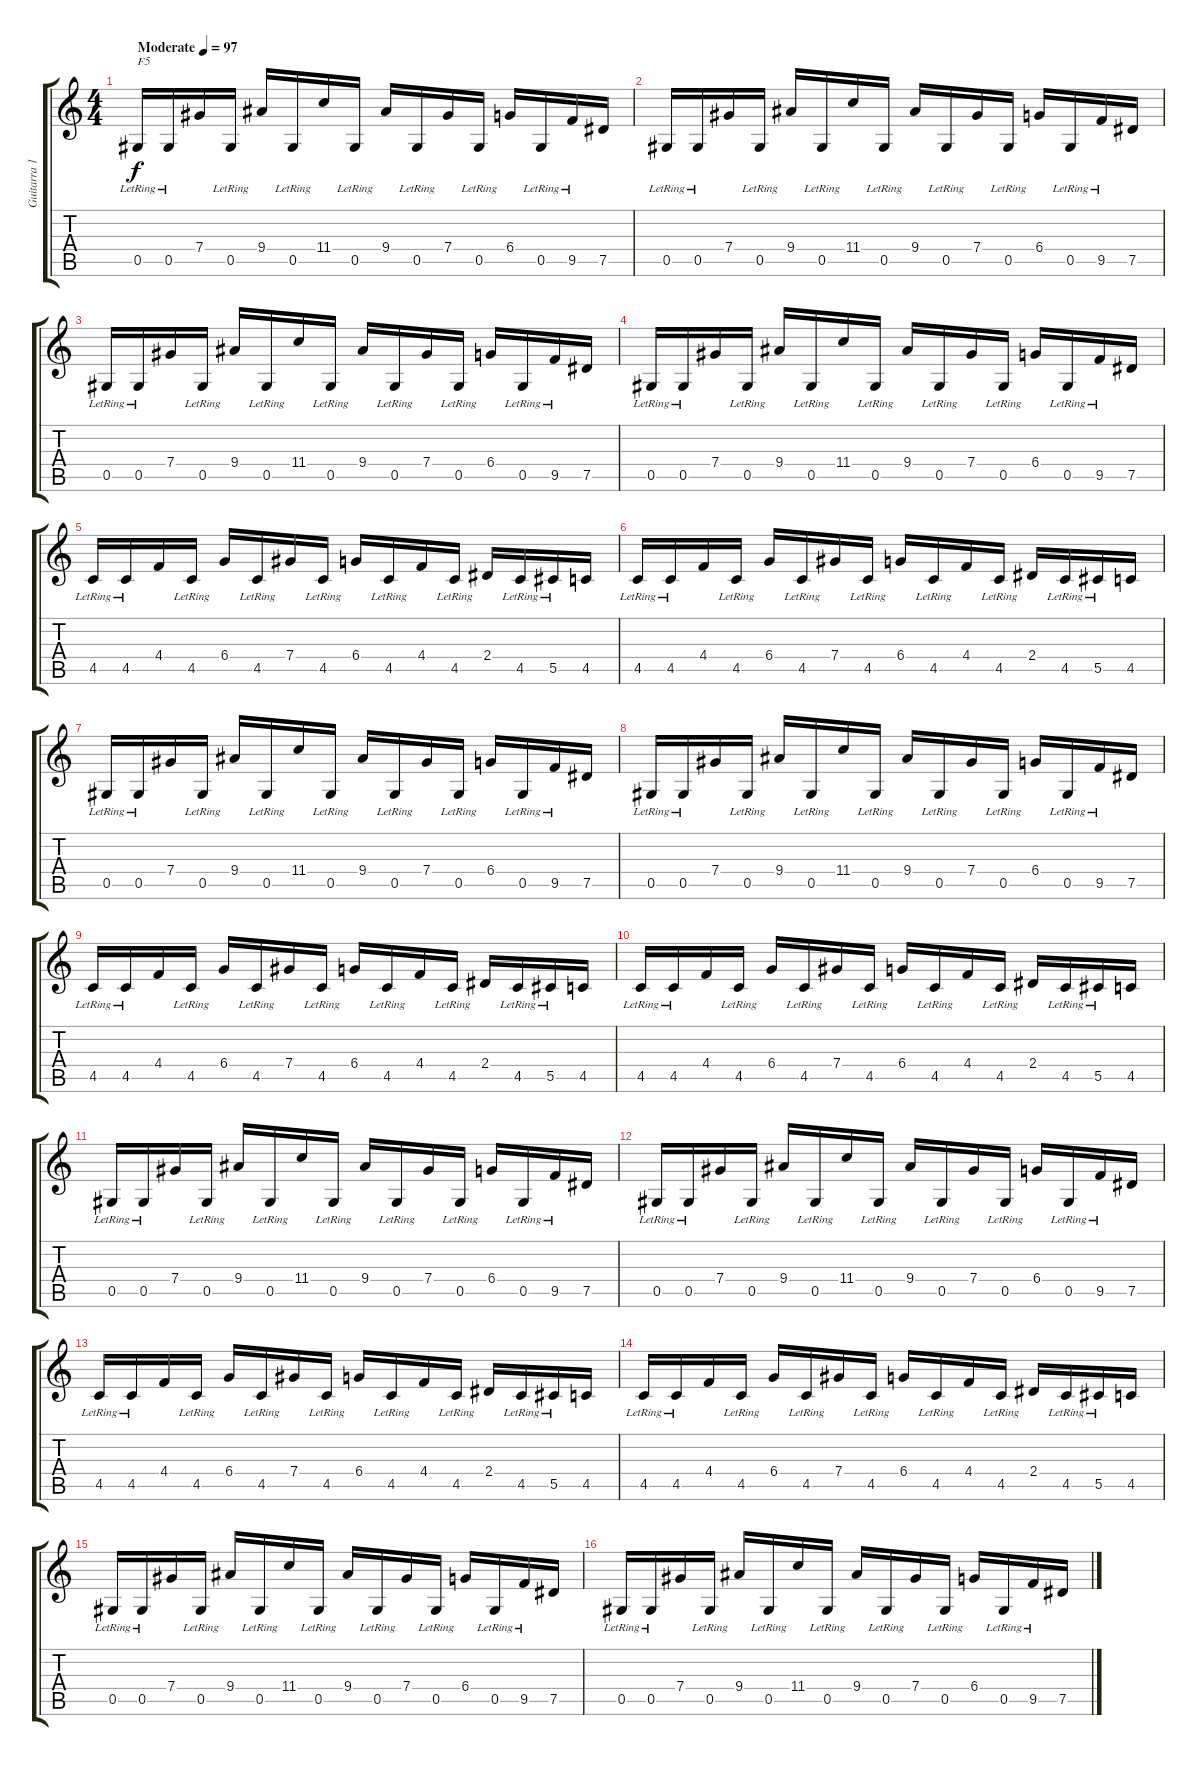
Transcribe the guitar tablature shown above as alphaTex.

\track ("Guitarra 1" "Guitarra 1") {instrument electricguitarjazz}
\staff {score tabs}
\tuning (Eb4 Bb3 Gb3 Db3 Ab2 Eb2) {hide}
\ts (4 4)
\tempo (97 "Moderate")
\clef g2
\ks c
0.5{lr}.16{txt "F5" dy f instrument electricguitarjazz} 0.5{lr}.16 7.4.16 0.5{lr}.16 9.4.16 0.5{lr}.16 11.4.16 0.5{lr}.16 9.4.16 0.5{lr}.16 7.4.16 0.5{lr}.16 6.4.16 0.5{lr}.16 9.5{lr}.16 7.5.16 |
0.5{lr}.16 0.5{lr}.16 7.4.16 0.5{lr}.16 9.4.16 0.5{lr}.16 11.4.16 0.5{lr}.16 9.4.16 0.5{lr}.16 7.4.16 0.5{lr}.16 6.4.16 0.5{lr}.16 9.5{lr}.16 7.5.16 |
0.5{lr}.16 0.5{lr}.16 7.4.16 0.5{lr}.16 9.4.16 0.5{lr}.16 11.4.16 0.5{lr}.16 9.4.16 0.5{lr}.16 7.4.16 0.5{lr}.16 6.4.16 0.5{lr}.16 9.5{lr}.16 7.5.16 |
0.5{lr}.16 0.5{lr}.16 7.4.16 0.5{lr}.16 9.4.16 0.5{lr}.16 11.4.16 0.5{lr}.16 9.4.16 0.5{lr}.16 7.4.16 0.5{lr}.16 6.4.16 0.5{lr}.16 9.5{lr}.16 7.5.16 |
4.5{lr}.16 4.5{lr}.16 4.4.16 4.5{lr}.16 6.4.16 4.5{lr}.16 7.4.16 4.5{lr}.16 6.4.16 4.5{lr}.16 4.4.16 4.5{lr}.16 2.4.16 4.5{lr}.16 5.5{lr}.16 4.5.16 |
4.5{lr}.16 4.5{lr}.16 4.4.16 4.5{lr}.16 6.4.16 4.5{lr}.16 7.4.16 4.5{lr}.16 6.4.16 4.5{lr}.16 4.4.16 4.5{lr}.16 2.4.16 4.5{lr}.16 5.5{lr}.16 4.5.16 |
0.5{lr}.16 0.5{lr}.16 7.4.16 0.5{lr}.16 9.4.16 0.5{lr}.16 11.4.16 0.5{lr}.16 9.4.16 0.5{lr}.16 7.4.16 0.5{lr}.16 6.4.16 0.5{lr}.16 9.5{lr}.16 7.5.16 |
0.5{lr}.16 0.5{lr}.16 7.4.16 0.5{lr}.16 9.4.16 0.5{lr}.16 11.4.16 0.5{lr}.16 9.4.16 0.5{lr}.16 7.4.16 0.5{lr}.16 6.4.16 0.5{lr}.16 9.5{lr}.16 7.5.16 |
4.5{lr}.16 4.5{lr}.16 4.4.16 4.5{lr}.16 6.4.16 4.5{lr}.16 7.4.16 4.5{lr}.16 6.4.16 4.5{lr}.16 4.4.16 4.5{lr}.16 2.4.16 4.5{lr}.16 5.5{lr}.16 4.5.16 |
4.5{lr}.16 4.5{lr}.16 4.4.16 4.5{lr}.16 6.4.16 4.5{lr}.16 7.4.16 4.5{lr}.16 6.4.16 4.5{lr}.16 4.4.16 4.5{lr}.16 2.4.16 4.5{lr}.16 5.5{lr}.16 4.5.16 |
0.5{lr}.16 0.5{lr}.16 7.4.16 0.5{lr}.16 9.4.16 0.5{lr}.16 11.4.16 0.5{lr}.16 9.4.16 0.5{lr}.16 7.4.16 0.5{lr}.16 6.4.16 0.5{lr}.16 9.5{lr}.16 7.5.16 |
0.5{lr}.16 0.5{lr}.16 7.4.16 0.5{lr}.16 9.4.16 0.5{lr}.16 11.4.16 0.5{lr}.16 9.4.16 0.5{lr}.16 7.4.16 0.5{lr}.16 6.4.16 0.5{lr}.16 9.5{lr}.16 7.5.16 |
4.5{lr}.16 4.5{lr}.16 4.4.16 4.5{lr}.16 6.4.16 4.5{lr}.16 7.4.16 4.5{lr}.16 6.4.16 4.5{lr}.16 4.4.16 4.5{lr}.16 2.4.16 4.5{lr}.16 5.5{lr}.16 4.5.16 |
4.5{lr}.16 4.5{lr}.16 4.4.16 4.5{lr}.16 6.4.16 4.5{lr}.16 7.4.16 4.5{lr}.16 6.4.16 4.5{lr}.16 4.4.16 4.5{lr}.16 2.4.16 4.5{lr}.16 5.5{lr}.16 4.5.16 |
0.5{lr}.16 0.5{lr}.16 7.4.16 0.5{lr}.16 9.4.16 0.5{lr}.16 11.4.16 0.5{lr}.16 9.4.16 0.5{lr}.16 7.4.16 0.5{lr}.16 6.4.16 0.5{lr}.16 9.5{lr}.16 7.5.16 |
0.5{lr}.16 0.5{lr}.16 7.4.16 0.5{lr}.16 9.4.16 0.5{lr}.16 11.4.16 0.5{lr}.16 9.4.16 0.5{lr}.16 7.4.16 0.5{lr}.16 6.4.16 0.5{lr}.16 9.5{lr}.16 7.5.16
